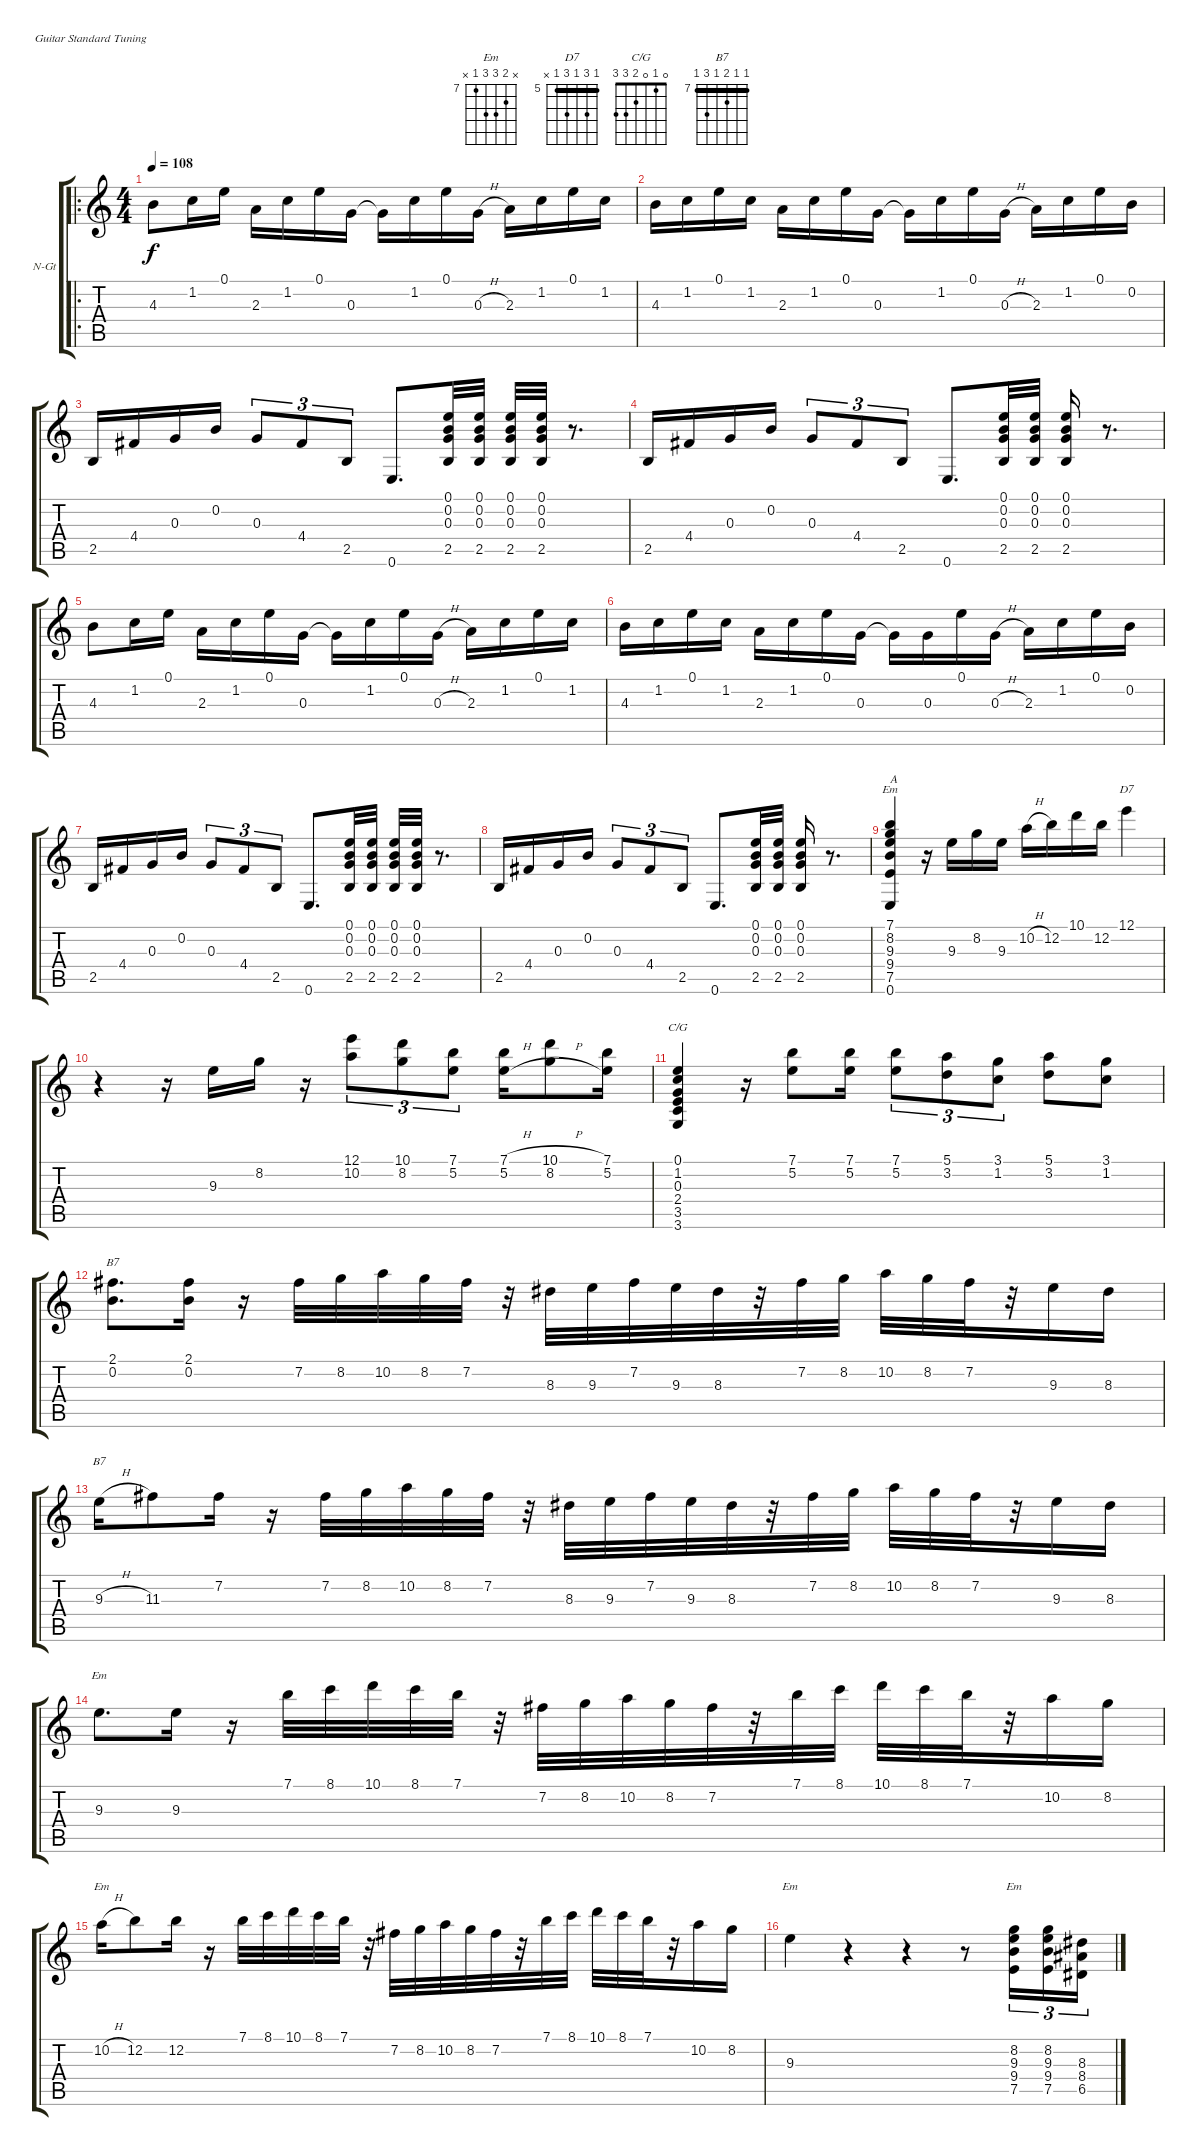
\bracketExtendMode groupsimilarinstruments
\firstSystemTrackNameOrientation horizontal
\otherSystemsTrackNameOrientation horizontal
\track ("Al Di Meola" "N-Gt") {instrument acousticguitarnylon}
\staff {score tabs}
\tuning (E4 B3 G3 D3 A2 E2)
\chord ("Em" 7 8 9 9 7 6) {firstfret 7 showfingering false barre 7}
\chord ("D7" 5 7 5 7 5 x) {firstfret 5 showfingering false barre (5 5)}
\chord ("C/G" 0 1 0 2 3 3) {showfingering false}
\chord ("B7" 2 0 2 1 2 x) {showfingering false}
\chord ("B7" 7 7 8 7 9 7) {firstfret 7 showfingering false barre (7 7 7)}
\chord ("Em" 7 8 9 9 7 x) {firstfret 7 showfingering false barre 7}
\chord ("Em" 0 0 0 2 2 0) {showfingering false}
\chord ("Em" x 8 9 9 7 x) {firstfret 7 showfingering false}
\ro
\ts (4 4)
\beaming (8 2 2 2 2)
\tempo 108
\clef g2
\ks c
4.3.8{dy f instrument acousticguitarnylon} 1.2.16 0.1.16 2.3.16 1.2.16 0.1.16 0.3.16 0.3{t}.16 1.2.16 0.1.16 0.3{h}.16 2.3.16 1.2.16 0.1.16 1.2.16 |
4.3.16 1.2.16 0.1.16 1.2.16 2.3.16 1.2.16 0.1.16 0.3.16 0.3{t}.16 1.2.16 0.1.16 0.3{h}.16 2.3.16 1.2.16 0.1.16 0.2.16 |
2.5.16 4.4.16 0.3.16 0.2.16 0.3.8{tu (3 2)} 4.4.8{tu (3 2)} 2.5.8{tu (3 2)} 0.6.8{d} (0.1 0.2 0.3 2.5).32 (0.1 0.2 0.3 2.5).32 (0.1 0.2 0.3 2.5).32 (0.1 0.2 0.3 2.5).32 r.8{d} |
2.5.16 4.4.16 0.3.16 0.2.16 0.3.8{tu (3 2)} 4.4.8{tu (3 2)} 2.5.8{tu (3 2)} 0.6.8{d} (0.1 0.2 0.3 2.5).32 (0.1 0.2 0.3 2.5).32 (0.1 0.2 0.3 2.5).16 r.8{d} |
4.3.8 1.2.16 0.1.16 2.3.16 1.2.16 0.1.16 0.3.16 0.3{t}.16 1.2.16 0.1.16 0.3{h}.16 2.3.16 1.2.16 0.1.16 1.2.16 |
4.3.16 1.2.16 0.1.16 1.2.16 2.3.16 1.2.16 0.1.16 0.3.16 0.3{t}.16 0.3.16 0.1.16 0.3{h}.16 2.3.16 1.2.16 0.1.16 0.2.16 |
2.5.16 4.4.16 0.3.16 0.2.16 0.3.8{tu (3 2)} 4.4.8{tu (3 2)} 2.5.8{tu (3 2)} 0.6.8{d} (0.1 0.2 0.3 2.5).32 (0.1 0.2 0.3 2.5).32 (0.1 0.2 0.3 2.5).32 (0.1 0.2 0.3 2.5).32 r.8{d} |
2.5.16 4.4.16 0.3.16 0.2.16 0.3.8{tu (3 2)} 4.4.8{tu (3 2)} 2.5.8{tu (3 2)} 0.6.8{d} (0.1 0.2 0.3 2.5).32 (0.1 0.2 0.3 2.5).32 (0.1 0.2 0.3 2.5).16 r.8{d} |
(7.1 8.2 9.3 9.4 7.5 0.6).4{ch "Em" txt "A"} r.16 9.3.16 8.2.16 9.3.16 10.2{h}.16 12.2.16 10.1.16 12.2.16 12.1.4{ch "D7"} |
r.4 r.16 9.3.16 8.2.16 r.16 (12.1 10.2).8{tu (3 2)} (10.1 8.2).8{tu (3 2)} (7.1 5.2).8{tu (3 2)} (7.1{h} 5.2{h}).16 (10.1{h} 8.2{h}).8 (7.1 5.2).16 |
(0.1 1.2 0.3 2.4 3.5 3.6).4{ch "C/G"} r.16 (7.1 5.2).8 (7.1 5.2).16 (7.1 5.2).8{tu (3 2)} (5.1 3.2).8{tu (3 2)} (3.1 1.2).8{tu (3 2)} (5.1 3.2).8 (3.1 1.2).8 |
(2.1 0.2).8{d ch "B7"} (2.1 0.2).16 r.16 7.2.32 8.2.32 10.2.32 8.2.32 7.2.32 r.32 8.3.32 9.3.32 7.2.32 9.3.32 8.3.32 r.32 7.2.32 8.2.32 10.2.32 8.2.32 7.2.32 r.32 9.3.16 8.3.16 |
9.3{h}.16{ch "B7"} 11.3.8 7.2.16 r.16 7.2.32 8.2.32 10.2.32 8.2.32 7.2.32 r.32 8.3.32 9.3.32 7.2.32 9.3.32 8.3.32 r.32 7.2.32 8.2.32 10.2.32 8.2.32 7.2.32 r.32 9.3.16 8.3.16 |
9.3.8{d ch "Em"} 9.3.16 r.16 7.1.32 8.1.32 10.1.32 8.1.32 7.1.32 r.32 7.2.32 8.2.32 10.2.32 8.2.32 7.2.32 r.32 7.1.32 8.1.32 10.1.32 8.1.32 7.1.32 r.32 10.2.16 8.2.16 |
10.2{h}.16{ch "Em"} 12.2.8 12.2.16 r.16 7.1.32 8.1.32 10.1.32 8.1.32 7.1.32 r.32 7.2.32 8.2.32 10.2.32 8.2.32 7.2.32 r.32 7.1.32 8.1.32 10.1.32 8.1.32 7.1.32 r.32 10.2.16 8.2.16 |
9.3.4{ch "Em"} r.4 r.4 r.8 (8.2 9.3 9.4 7.5).16{tu (3 2) ch "Em"} (8.2 9.3 9.4 7.5).16{tu (3 2)} (8.3 8.4 6.5).16{tu (3 2)}
